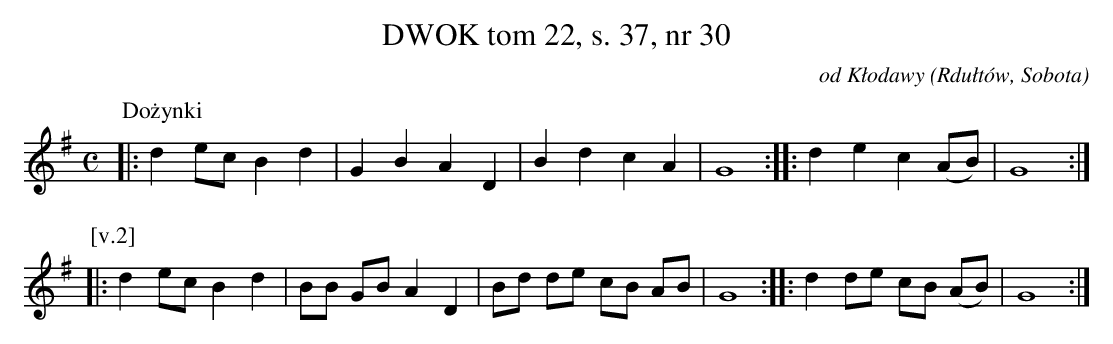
X:1
T: DWOK tom 22, s. 37, nr 30
O: od Kłodawy (Rdułtów, Sobota)
L: 1/16
M: C
K: G
P: Dożynki
|:d4 e2c2 B4 d4 | G4 B4 A4 D4 | B4 d4 c4 A4 | G16 :: d4 e4 c4 (A2B2) | G16 :|
P:[v.2]
|:d4 e2c2 B4 d4 | B2B2 G2B2 A4 D4 | B2d2 d2e2 c2B2 A2B2 | G16 ::d4 d2e2 c2B2 (A2B2) | G16 :|
